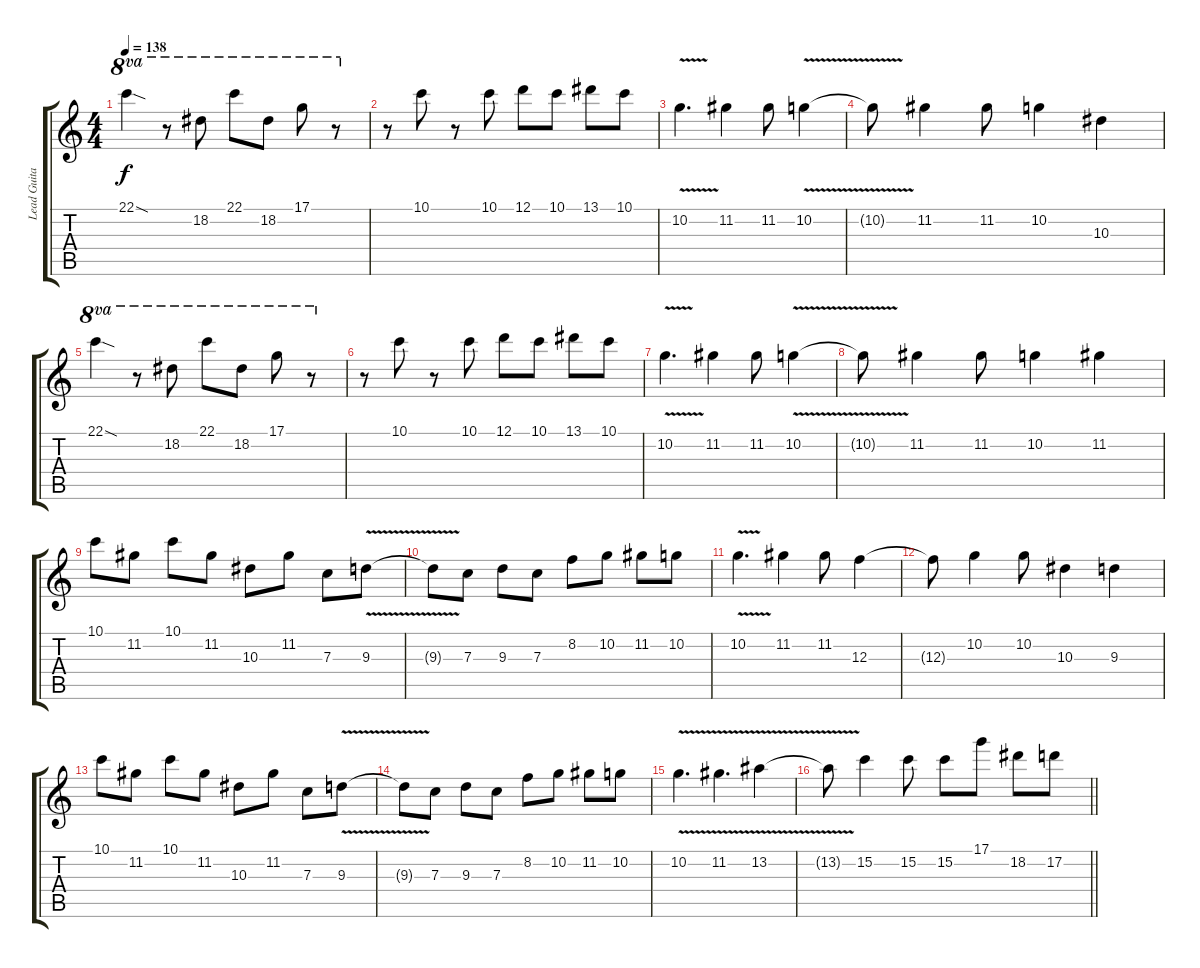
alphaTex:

\track ("Lead Guitar" "Lead Guita") {instrument distortionguitar}
\staff {score tabs}
\tuning (D4 A3 F3 C3 G2 C2) {hide}
\ts (4 4)
\tempo 138
\clef g2
\ks c
22.1{sod}.4{ot 8va dy f} r.8{ot 8va} 18.2.8{ot 8va} 22.1.8{ot 8va} 18.2.8{ot 8va} 17.1.8{ot 8va} r.8{ot 8va} |
r.8 10.1.8 r.8 10.1.8 12.1.8 10.1.8 13.1.8 10.1.8 |
10.2{v}.4{d} 11.2.4 11.2.8 10.2{v}.4 |
10.2{t}.8 11.2.4 11.2.8 10.2.4 10.3.4 |
22.1{sod}.4{ot 8va} r.8{ot 8va} 18.2.8{ot 8va} 22.1.8{ot 8va} 18.2.8{ot 8va} 17.1.8{ot 8va} r.8{ot 8va} |
r.8 10.1.8 r.8 10.1.8 12.1.8 10.1.8 13.1.8 10.1.8 |
10.2{v}.4{d} 11.2.4 11.2.8 10.2{v}.4 |
10.2{t}.8 11.2.4 11.2.8 10.2.4 11.2.4 |
10.1.8 11.2.8 10.1.8 11.2.8 10.3.8 11.2.8 7.3.8 9.3{v}.8 |
9.3{t}.8 7.3.8 9.3.8 7.3.8 8.2.8 10.2.8 11.2.8 10.2.8 |
10.2{v}.4{d} 11.2.4 11.2.8 12.3.4 |
12.3{t}.8 10.2.4 10.2.8 10.3.4 9.3.4 |
10.1.8 11.2.8 10.1.8 11.2.8 10.3.8 11.2.8 7.3.8 9.3{v}.8 |
9.3{t}.8 7.3.8 9.3.8 7.3.8 8.2.8 10.2.8 11.2.8 10.2.8 |
10.2{v}.4{d} 11.2{v}.4{d} 13.2{v}.4 |
\barLineRight lightlight
13.2{t}.8 15.2.4 15.2.8 15.2.8 17.1.8 18.2.8 17.2.8
